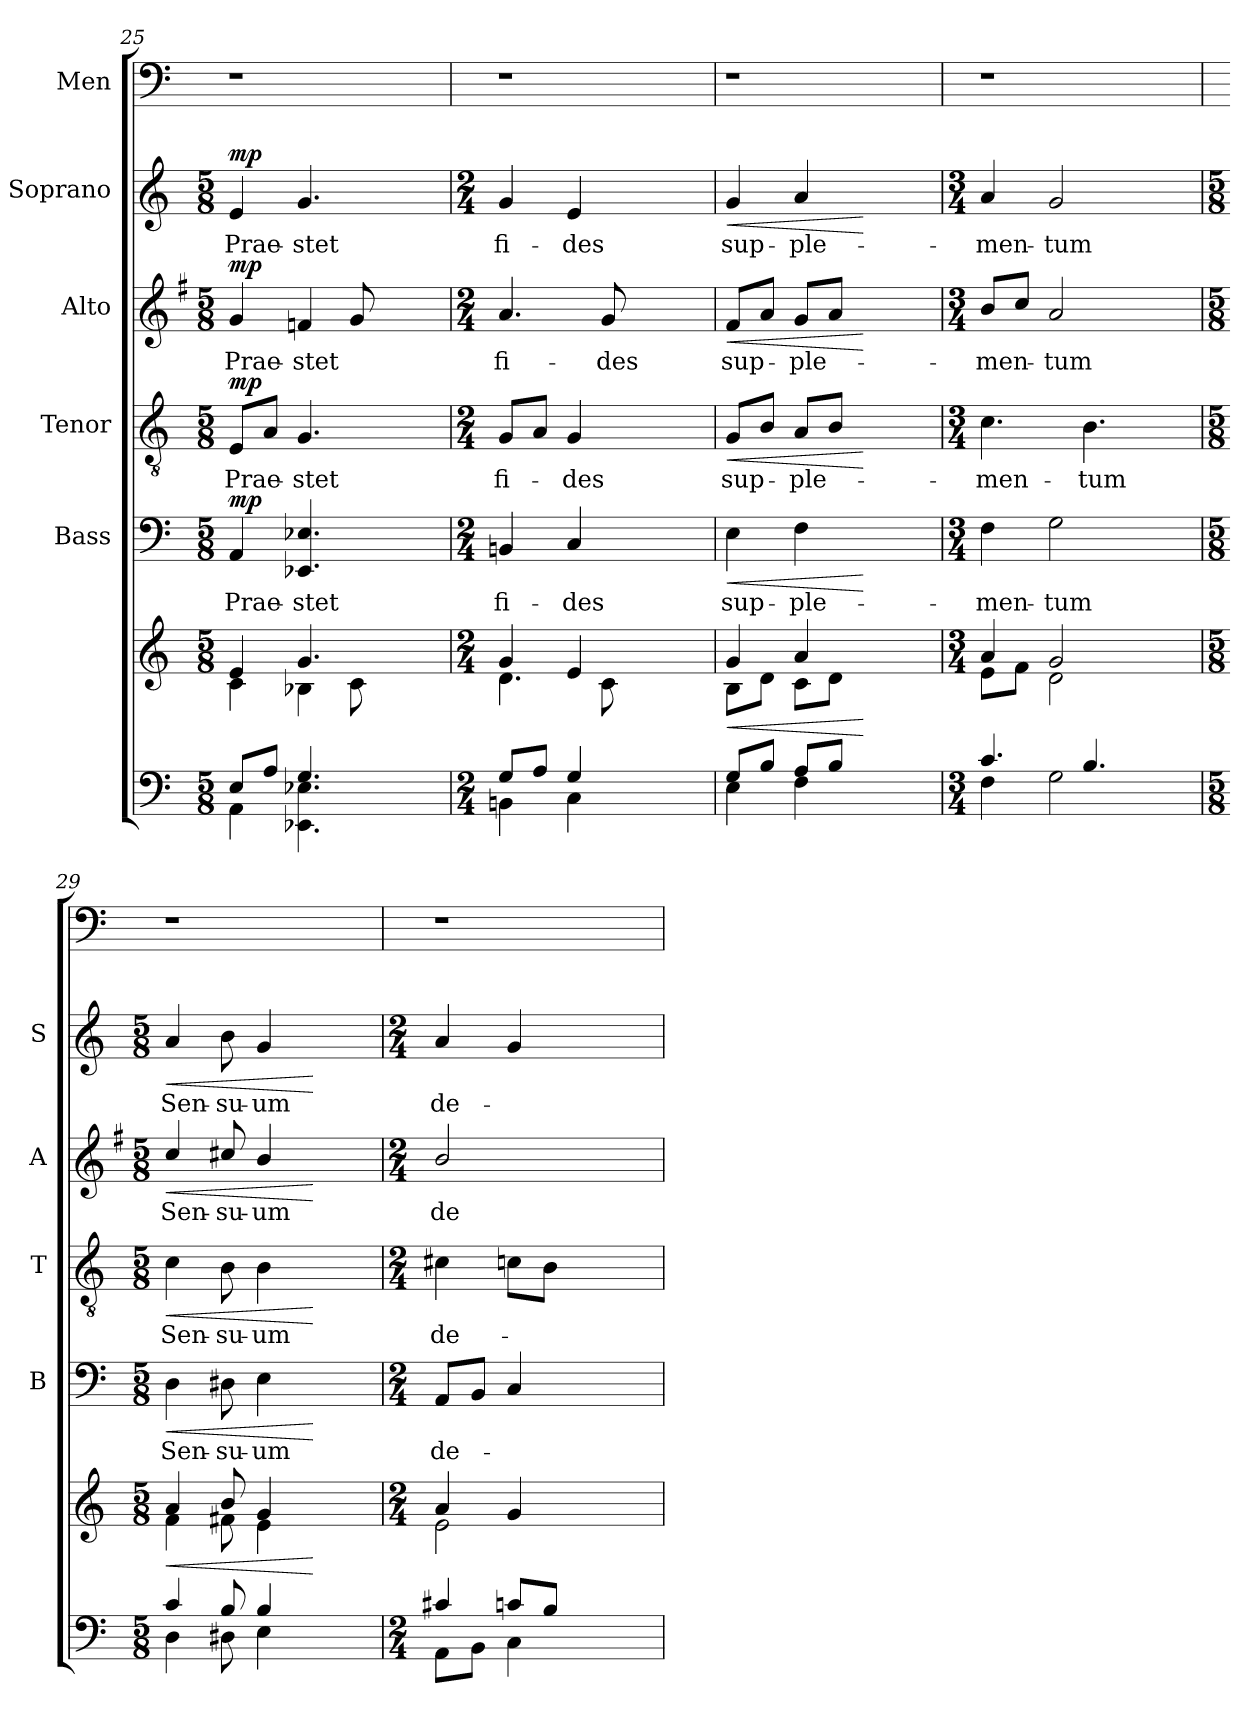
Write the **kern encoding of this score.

**kern	**kern	**dynam	**kern	**text	**dynam	**kern	**text	**dynam	**kern	**text	**dynam	**kern	**text	**dynam	**kern
*part6	*part6	*part6	*part5	*part5	*part5	*part4	*part4	*part4	*part3	*part3	*part3	*part2	*part2	*part2	*part1
*staff7	*staff6	*staff6/7	*staff5	*staff5	*staff5	*staff4	*staff4	*staff4	*staff3	*staff3	*staff3	*staff2	*staff2	*staff2	*staff1
*	*	*	*I"Bass	*	*	*I"Tenor	*	*	*I"Alto	*	*	*I"Soprano	*	*	*I"Men
*	*	*	*I'B	*	*	*I'T	*	*	*I'A	*	*	*I'S	*	*	*
*clefF4	*clefG2	*	*clefF4	*	*	*clefGv2	*	*	*clefG2	*	*	*clefG2	*	*	*clefF4
*	*	*	*	*	*	*	*	*	*ITrd4c7	*	*	*	*	*	*
*k[]	*k[]	*	*k[]	*	*	*k[]	*	*	*k[]	*	*	*k[]	*	*	*k[]
*C:	*C:	*	*C:	*	*	*C:	*	*	*C:	*	*	*C:	*	*	*C:
*M5/8	*M5/8	*	*M5/8	*	*	*M5/8	*	*	*M5/8	*	*	*M5/8	*	*	*
=25	=25	=25	=25	=25	=25	=25	=25	=25	=25	=25	=25	=25	=25	=25	=25
*^	*^	*	*	*	*	*	*	*	*	*	*	*	*	*	*
!	!	!	!	!LO:DY:b=2	!	!LO:LY:b	!	!	!LO:LY:b	!	!	!LO:LY:b	!	!	!LO:LY:b	!	!
!	!	!	!	!LO:DY:n=1:b	!	!	!LO:DY:a	!	!	!LO:DY:a	!	!	!LO:DY:a	!	!	!LO:DY:a	!
8E!/L	4AA!\	4e!/	4c!\	mp mp	4AA/	Prae-	mp	8E/L	Prae-	mp	4c/	Prae-	mp	4e/	Prae-	mp	1r
8A!/J	.	.	.	.	.	.	.	8A/J	.	.	.	.	.	.	.	.	.
!	!	!	!	!	!	!LO:LY:b	!	!	!LO:LY:b	!	!	!LO:LY:b	!	!	!LO:LY:b	!	!
4.G!/	4.EE-X!\ 4.E-X!\	4.g!/	4B-X!\	.	4.EE-X/ 4.E-X/	-stet	.	4.G/	-stet	.	4B-X/	-stet	.	4.g/	-stet	.	.
.	.	.	8c!\	.	.	.	.	.	.	.	8c/	.	.	.	.	.	.
4.ryy	4.ryy	4.ryy	4.ryy	.	4.ryy	.	.	4.ryy	.	.	4.ryy	.	.	4.ryy	.	.	.
=26	=26	=26	=26	=26	=26	=26	=26	=26	=26	=26	=26	=26	=26	=26	=26	=26	=26
*M2/4	*	*M2/4	*	*	*M2/4	*	*	*M2/4	*	*	*M2/4	*	*	*M2/4	*	*	*
!	!	!	!	!	!	!LO:LY:b	!	!	!LO:LY:b	!	!	!LO:LY:b	!	!	!LO:LY:b	!	!
8G!/L	4BBn!\	4g!/	4.d!\	.	4BBn/	fi-	.	8G/L	fi-	.	4.d/	fi-	.	4g/	fi-	.	1r
8A!/J	.	.	.	.	.	.	.	8A/J	.	.	.	.	.	.	.	.	.
!	!	!	!	!	!	!LO:LY:b	!	!	!LO:LY:b	!	!	!	!	!	!LO:LY:b	!	!
4G!/	4C!\	4e!/	.	.	4C/	-des	.	4G/	-des	.	.	.	.	4e/	-des	.	.
!	!	!	!	!	!	!	!	!	!	!	!	!LO:LY:b	!	!	!	!	!
.	.	.	8c!\	.	.	.	.	.	.	.	8c/	-des	.	.	.	.	.
2ryy	2ryy	2ryy	2ryy	.	2ryy	.	.	2ryy	.	.	2ryy	.	.	2ryy	.	.	.
=27	=27	=27	=27	=27	=27	=27	=27	=27	=27	=27	=27	=27	=27	=27	=27	=27	=27
!	!	!	!	!LO:HP:b	!	!LO:LY:b	!LO:HP:b	!	!LO:LY:b	!LO:HP:b	!	!LO:LY:b	!LO:HP:b	!	!LO:LY:b	!LO:HP:b	!
8G!/L	4E!\	4g!/	8B!\L	<	4E\	sup-	<	8G/L	sup-	<	8B/L	sup-	<	4g/	sup-	<	1r
8B!/J	.	.	8d!\J	.	.	.	.	8B/J	.	.	8d/J	.	.	.	.	.	.
!	!	!	!	!	!	!LO:LY:b	!	!	!LO:LY:b	!	!	!LO:LY:b	!	!	!LO:LY:b	!	!
8A!/L	4F!\	4a!/	8c!\L	.	4F\	-ple-	.	8A/L	-ple-	.	8c/L	-ple-	.	4a/	-ple-	.	.
8B!/J	.	.	8d!\J	.	.	.	.	8B/J	.	.	8d/J	.	.	.	.	.	.
2ryy	2ryy	2ryy	2ryy	[	2ryy	.	[	2ryy	.	[	2ryy	.	[	2ryy	.	[	.
!!LO:LB:g=z
=28	=28	=28	=28	=28	=28	=28	=28	=28	=28	=28	=28	=28	=28	=28	=28	=28	=28
*M3/4	*	*M3/4	*	*	*M3/4	*	*	*M3/4	*	*	*M3/4	*	*	*M3/4	*	*	*
!	!	!	!	!	!	!LO:LY:b	!	!	!LO:LY:b	!	!	!LO:LY:b	!	!	!LO:LY:b	!	!
4.c!/	4F!\	4a!/	8e!\L	.	4F\	-men-	.	4.c\	-men-	.	8e/L	-men-	.	4a/	-men-	.	1r
.	.	.	8f!\J	.	.	.	.	.	.	.	8f/J	.	.	.	.	.	.
!	!	!	!	!	!	!LO:LY:b	!	!	!	!	!	!LO:LY:b	!	!	!LO:LY:b	!	!
.	2G!\	2g!/	2d!\	.	2G\	-tum	.	.	.	.	2d/	-tum	.	2g/	-tum	.	.
!	!	!	!	!	!	!	!	!	!LO:LY:b	!	!	!	!	!	!	!	!
4.B!/	.	.	.	.	.	.	.	4.B\	-tum	.	.	.	.	.	.	.	.
4ryy	4ryy	4ryy	4ryy	.	4ryy	.	.	4ryy	.	.	4ryy	.	.	4ryy	.	.	.
=29	=29	=29	=29	=29	=29	=29	=29	=29	=29	=29	=29	=29	=29	=29	=29	=29	=29
*M5/8	*	*M5/8	*	*	*M5/8	*	*	*M5/8	*	*	*M5/8	*	*	*M5/8	*	*	*
!	!	!	!	!LO:HP:b	!	!LO:LY:b	!LO:HP:b	!	!LO:LY:b	!LO:HP:b	!	!LO:LY:b	!LO:HP:b	!	!LO:LY:b	!LO:HP:b	!
4c!/	4D!\	4a!/	4f!\	<	4D\	Sen-	<	4c\	Sen-	<	4f/	Sen-	<	4a/	Sen-	<	1r
!	!	!	!	!	!	!LO:LY:b	!	!	!LO:LY:b	!	!	!LO:LY:b	!	!	!LO:LY:b	!	!
8B!/	8D#X!\	8b!/	8f#X!\	.	8D#X\	-su-	.	8B\	-su-	.	8f#X/	-su-	.	8b\	-su-	.	.
!	!	!	!	!	!	!LO:LY:b	!	!	!LO:LY:b	!	!	!LO:LY:b	!	!	!LO:LY:b	!	!
4B!/	4E!\	4g!/	4e!\	.	4E\	-um	.	4B\	-um	.	4e/	-um	.	4g/	-um	.	.
4.ryy	4.ryy	4.ryy	4.ryy	[	4.ryy	.	[	4.ryy	.	[	4.ryy	.	[	4.ryy	.	[	.
=30	=30	=30	=30	=30	=30	=30	=30	=30	=30	=30	=30	=30	=30	=30	=30	=30	=30
*M2/4	*	*M2/4	*	*	*M2/4	*	*	*M2/4	*	*	*M2/4	*	*	*M2/4	*	*	*
!	!	!	!	!	!	!LO:LY:b	!	!	!LO:LY:b	!	!	!LO:LY:b	!	!	!LO:LY:b	!	!
4c#X!/	8AA!\L	4a!/	2e!\	.	8AA/L	de-	.	4c#X\	de-	.	2e/	de-	.	4a/	de-	.	1r
.	8BB!\J	.	.	.	8BB/J	.	.	.	.	.	.	.	.	.	.	.	.
8cn!/L	4C!\	4g!/	.	.	4C/	.	.	8cn\L	.	.	.	.	.	4g/	.	.	.
8B!/J	.	.	.	.	.	.	.	8B\J	.	.	.	.	.	.	.	.	.
2ryy	2ryy	2ryy	2ryy	.	2ryy	.	.	2ryy	.	.	2ryy	.	.	2ryy	.	.	.
*v	*v	*	*	*	*	*	*	*	*	*	*	*	*	*	*	*	*
*	*v	*v	*	*	*	*	*	*	*	*	*	*	*	*	*	*
=	=	=	=	=	=	=	=	=	=	=	=	=	=	=	=
*-	*-	*-	*-	*-	*-	*-	*-	*-	*-	*-	*-	*-	*-	*-	*-
